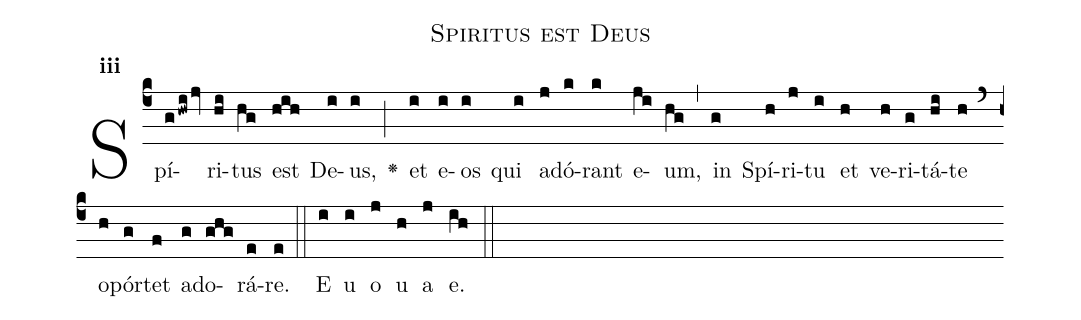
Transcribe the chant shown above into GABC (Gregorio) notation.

name:Spiritus est Deus;
office-part:Antiphona;
mode:3;
%%
initial-style: 1;
name: Spiritus est Deus;
book: Antiphonae & Responsoria/Tomus II, p. 48;
occasion: Hebdomada III Quadragesimae Dominica;
office-part: Vesperae II Ant E;
user-notes: ;
commentary: ;
annotation: 3a;
centering-scheme: english;
fontsize: 12;
font: OFLSortsMillGoudy;
height: 11;
width: 4.5;
%%
(c4)Spí(ghwijv)ri(hi)tus(hg) est(hih) De(i)us,(i) <v>\greheightstar</v>(;) et(i) e(i)os(i) qui(i) ad(j)ó(k)rant(k) e(ji)um,(hg) (,) in(g) Spí(h)ri(j)tu(i) et(h) ve(h)ri(g)tá(hi)te(h) (`) o(h)pór(g)tet(f) ad(g)o(ghg)rá(e)re.(e) (::)
E(i) u(i) o(j) u(h) a(j) e.(ih) (::)
